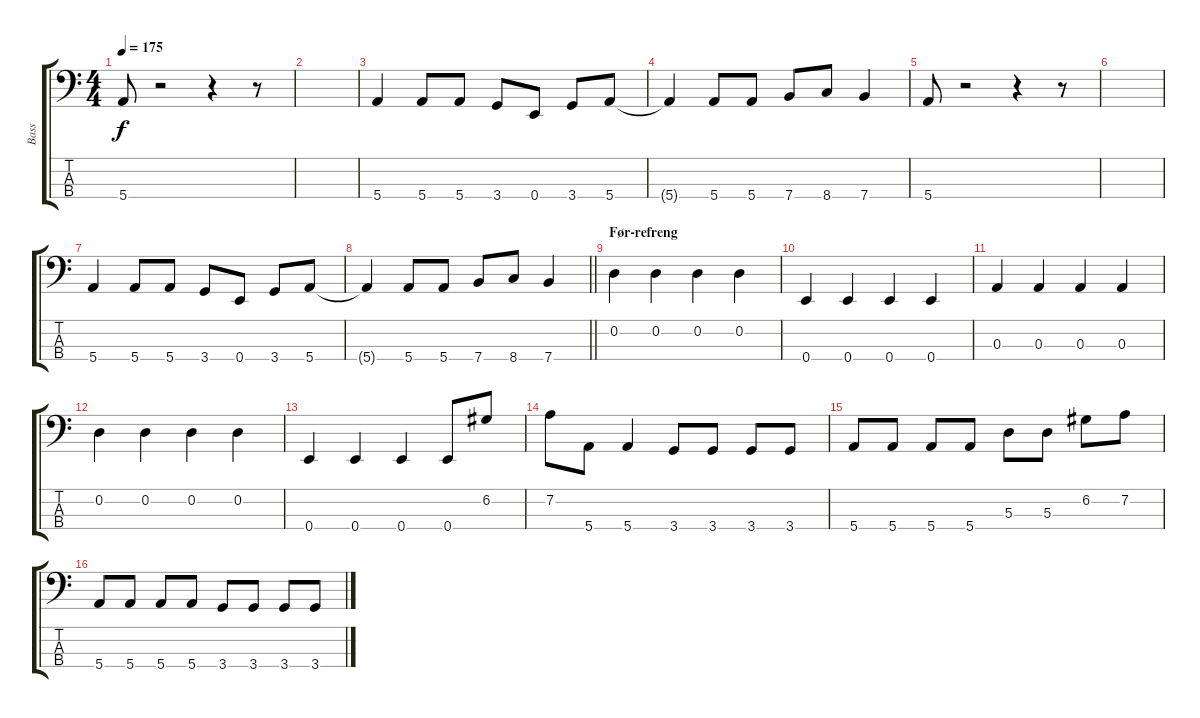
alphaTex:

\track ("Bass" "Bass") {instrument electricbassfinger}
\staff {score tabs}
\tuning (G2 D2 A1 E1) {hide}
\ts (4 4)
\tempo 175
\clef f4
\ks c
5.4.8{dy f} r.2 r.4 r.8 |
|
5.4.4 5.4.8 5.4.8 3.4.8 0.4.8 3.4.8 5.4.8 |
5.4{t}.4 5.4.8 5.4.8 7.4.8 8.4.8 7.4.4 |
5.4.8 r.2 r.4 r.8 |
|
5.4.4 5.4.8 5.4.8 3.4.8 0.4.8 3.4.8 5.4.8 |
\barLineRight lightlight
5.4{t}.4 5.4.8 5.4.8 7.4.8 8.4.8 7.4.4 |
\section ("" "Før-refreng")
0.2.4 0.2.4 0.2.4 0.2.4 |
0.4.4 0.4.4 0.4.4 0.4.4 |
0.3.4 0.3.4 0.3.4 0.3.4 |
0.2.4 0.2.4 0.2.4 0.2.4 |
0.4.4 0.4.4 0.4.4 0.4.8 6.2.8 |
7.2.8 5.4.8 5.4.4 3.4.8 3.4.8 3.4.8 3.4.8 |
5.4.8 5.4.8 5.4.8 5.4.8 5.3.8 5.3.8 6.2.8 7.2.8 |
5.4.8 5.4.8 5.4.8 5.4.8 3.4.8 3.4.8 3.4.8 3.4.8
